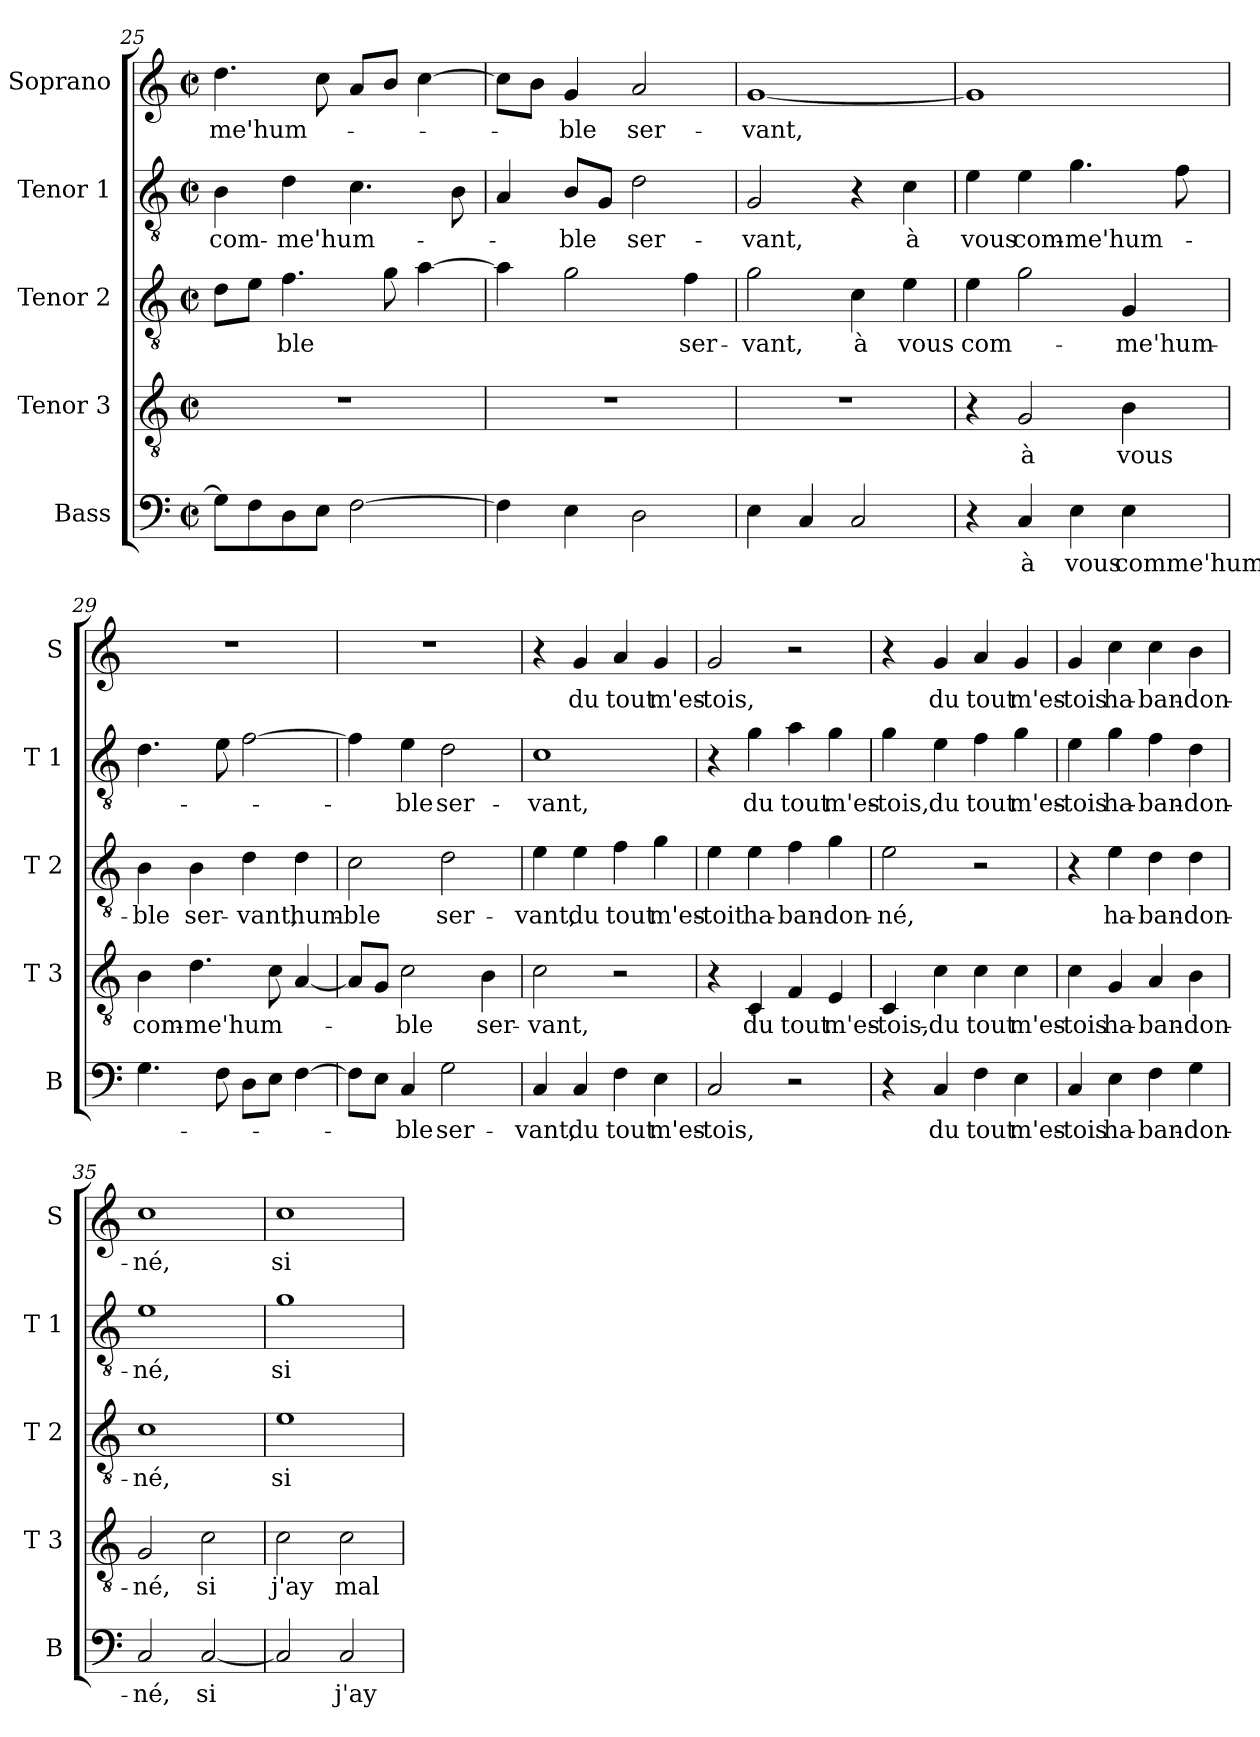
**kern	**text	**kern	**text	**kern	**text	**kern	**text	**kern	**text
*part5	*part5	*part4	*part4	*part3	*part3	*part2	*part2	*part1	*part1
*staff5	*staff5	*staff4	*staff4	*staff3	*staff3	*staff2	*staff2	*staff1	*staff1
*I"Bass	*	*I"Tenor 3	*	*I"Tenor 2	*	*I"Tenor 1	*	*I"Soprano	*
*I'B	*	*I'T 3	*	*I'T 2	*	*I'T 1	*	*I'S	*
*clefF4	*	*clefGv2	*	*clefGv2	*	*clefGv2	*	*clefG2	*
*k[]	*	*k[]	*	*k[]	*	*k[]	*	*k[]	*
*C:	*	*C:	*	*C:	*	*C:	*	*C:	*
*M2/2	*	*M2/2	*	*M2/2	*	*M2/2	*	*M2/2	*
*met(c|)	*	*met(c|)	*	*met(c|)	*	*met(c|)	*	*met(c|)	*
=25	=25	=25	=25	=25	=25	=25	=25	=25	=25
8G\L]	.	1r	.	8d\L	.	4B\	com-	4.dd\	-me'hum-
8F\	.	.	.	8e\J	.	.	.	.	.
8D\	.	.	.	4.f\	-ble	4d\	-me'hum-	.	.
8E\J	.	.	.	.	.	.	.	8cc\	.
[2F\	.	.	.	.	.	4.c\	.	8a/L	.
.	.	.	.	8g\	.	.	.	8b/J	.
.	.	.	.	[4a\	.	.	.	[4cc\	.
.	.	.	.	.	.	8B\	.	.	.
=26	=26	=26	=26	=26	=26	=26	=26	=26	=26
4F\]	.	1r	.	4a\]	.	4A/	.	8cc\L]	.
.	.	.	.	.	.	.	.	8b\J	.
4E\	.	.	.	2g\	.	8B/L	-ble	4g/	-ble
.	.	.	.	.	.	8G/J	.	.	.
2D\	.	.	.	.	.	2d\	ser-	2a/	ser-
.	.	.	.	4f\	ser-	.	.	.	.
=27	=27	=27	=27	=27	=27	=27	=27	=27	=27
4E\	.	1r	.	2g\	-vant,	2G/	-vant,	[1g	-vant,
4C/	.	.	.	.	.	.	.	.	.
2C/	.	.	.	4c\	à	4r	.	.	.
.	.	.	.	4e\	vous	4c\	à	.	.
!!LO:LB:g=z
=28	=28	=28	=28	=28	=28	=28	=28	=28	=28
4r	.	4r	.	4e\	com-	4e\	vous	1g]	.
4C/	à	2G/	à	2g\	.	4e\	com-	.	.
4E\	vous	.	.	.	.	4.g\	-me'hum-	.	.
4E\	comme'hum-	4B\	vous	4G/	-me'hum-	.	.	.	.
.	.	.	.	.	.	8f\	.	.	.
=29	=29	=29	=29	=29	=29	=29	=29	=29	=29
4.G\	.	4B\	com-	4B\	-ble	4.d\	.	1r	.
.	.	4.d\	-me'hum-	4B\	ser-	.	.	.	.
8F\	.	.	.	.	.	8e\	.	.	.
8D\L	.	.	.	4d\	-vant,	[2f\	.	.	.
8E\J	.	8c\	.	.	.	.	.	.	.
[4F\	.	[4A/	.	4d\	hum-	.	.	.	.
=30	=30	=30	=30	=30	=30	=30	=30	=30	=30
8F\L]	.	8A/L]	.	2c\	-ble	4f\]	.	1r	.
8E\J	.	8G/J	.	.	.	.	.	.	.
4C/	-ble	2c\	-ble	.	.	4e\	-ble	.	.
2G\	ser-	.	.	2d\	ser-	2d\	ser-	.	.
.	.	4B\	ser-	.	.	.	.	.	.
=31	=31	=31	=31	=31	=31	=31	=31	=31	=31
4C/	-vant,	2c\	-vant,	4e\	-vant,	1c	-vant,	4r	.
4C/	du	.	.	4e\	du	.	.	4g/	du
4F\	tout	2r	.	4f\	tout	.	.	4a/	tout
4E\	m'es-	.	.	4g\	m'es-	.	.	4g/	m'es-
=32	=32	=32	=32	=32	=32	=32	=32	=32	=32
2C/	-tois,	4r	.	4e\	-toit	4r	.	2g/	-tois,
.	.	4C/	du	4e\	ha-	4g\	du	.	.
2r	.	4F/	tout	4f\	-ban-	4a\	tout	2r	.
.	.	4E/	m'es-	4g\	-don-	4g\	m'es-	.	.
=33	=33	=33	=33	=33	=33	=33	=33	=33	=33
4r	.	4C/	-tois,-	2e\	-né,	4g\	-tois,	4r	.
4C/	du	4c\	-du	.	.	4e\	du	4g/	du
4F\	tout	4c\	tout	2r	.	4f\	tout	4a/	tout
4E\	m'es-	4c\	m'es-	.	.	4g\	m'es-	4g/	m'es-
!!LO:LB:g=z
=34	=34	=34	=34	=34	=34	=34	=34	=34	=34
4C/	-tois	4c\	-tois	4r	.	4e\	-tois	4g/	-tois
4E\	ha-	4G/	ha-	4e\	ha-	4g\	ha-	4cc\	ha-
4F\	-ban-	4A/	-ban-	4d\	-ban-	4f\	-ban-	4cc\	-ban-
4G\	-don-	4B\	-don-	4d\	-don-	4d\	-don-	4b\	-don-
=35	=35	=35	=35	=35	=35	=35	=35	=35	=35
2C/	-né,	2G/	-né,	1c	-né,	1e	-né,	1cc	-né,
[2C/	si	2c\	si	.	.	.	.	.	.
=36	=36	=36	=36	=36	=36	=36	=36	=36	=36
2C/]	.	2c\	j'ay	1e	si	1g	si	1cc	si
2C/	j'ay	2c\	mal	.	.	.	.	.	.
=	=	=	=	=	=	=	=	=	=
*-	*-	*-	*-	*-	*-	*-	*-	*-	*-
